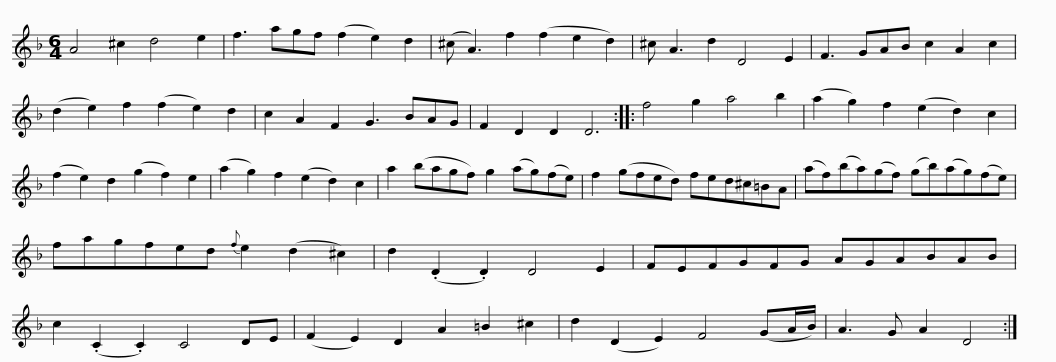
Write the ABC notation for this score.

X:1
L:1/8
M:6/4
I:linebreak $
K:Dmin
V:1 treble
V:1
 A4 ^c2 d4 e2 | f3 agf (f2 e2) d2 | (^c A3) f2 (f2 e2 d2) | ^c A3 d2 D4 E2 | F3 GAB c2 A2 c2 | %5
 (d2 e2) f2 (f2 e2) d2 |$ c2 A2 F2 G3 BAG | F2 D2 D2 D6 :: f4 g2 a4 b2 | (a2 g2) f2 (e2 d2) c2 | %10
 (f2 e2) d2 (g2 f2) e2 | (a2 g2) f2 (e2 d2) c2 |$ a2 (bagf) g2 (ag)(fe) | f2 (gfed) fed^c=BA | (af)(ba)(gf) (gb)(ag)(fe) |$ %15
 fagfed{f} e2 (d2 ^c2) | d2 (.D2 .D2) D4 E2 | FEFGFG AGABAB | c2 (.C2 .C2) C4 DE | (F2 E2) D2 A2 =B2 ^c2 |$ %20
 d2 (D2 E2) F4 (GA/B/) | A3 G A2 D4 :| %22
